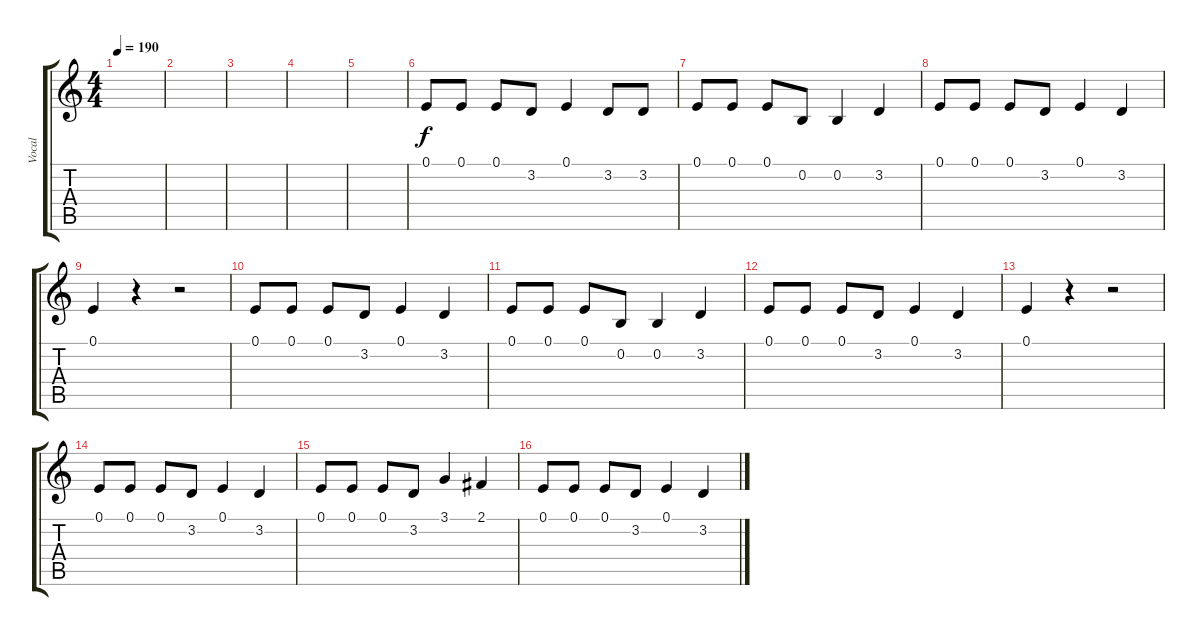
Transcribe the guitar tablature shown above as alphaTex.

\track ("Vocal" "Vocal") {instrument lead2sawtooth}
\staff {score tabs}
\tuning (E4 B3 G3 D3 A2 E2) {hide}
\ts (4 4)
\tempo 190
\clef g2
\ks c
|
|
|
|
|
0.1.8 0.1.8 0.1.8 3.2.8 0.1.4 3.2.8 3.2.8 |
0.1.8 0.1.8 0.1.8 0.2.8 0.2.4 3.2.4 |
0.1.8 0.1.8 0.1.8 3.2.8 0.1.4 3.2.4 |
0.1.4 r.4 r.2 |
0.1.8 0.1.8 0.1.8 3.2.8 0.1.4 3.2.4 |
0.1.8 0.1.8 0.1.8 0.2.8 0.2.4 3.2.4 |
0.1.8 0.1.8 0.1.8 3.2.8 0.1.4 3.2.4 |
0.1.4 r.4 r.2 |
0.1.8 0.1.8 0.1.8 3.2.8 0.1.4 3.2.4 |
0.1.8 0.1.8 0.1.8 3.2.8 3.1.4 2.1.4 |
0.1.8 0.1.8 0.1.8 3.2.8 0.1.4 3.2.4
